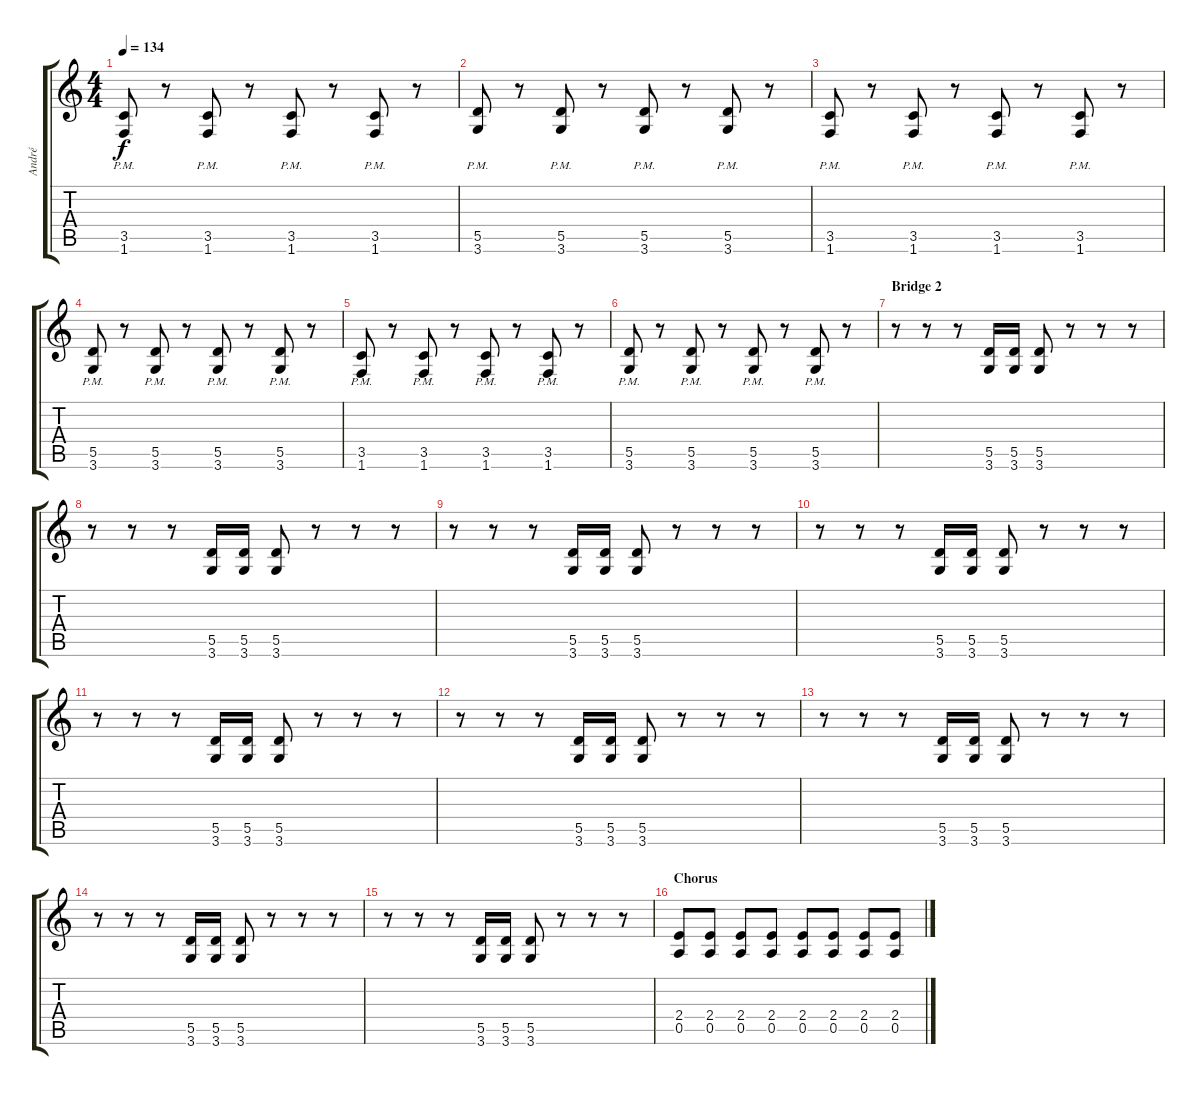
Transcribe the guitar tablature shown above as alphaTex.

\track ("André" "André") {instrument distortionguitar}
\staff {score tabs}
\tuning (E4 B3 G3 D3 A2 E2) {hide}
\ts (4 4)
\tempo 134
\clef g2
\ks c
(3.5{pm} 1.6{pm}).8{dy f} r.8 (3.5{pm} 1.6{pm}).8 r.8 (3.5{pm} 1.6{pm}).8 r.8 (3.5{pm} 1.6{pm}).8 r.8 |
(5.5{pm} 3.6{pm}).8 r.8 (5.5{pm} 3.6{pm}).8 r.8 (5.5{pm} 3.6{pm}).8 r.8 (5.5{pm} 3.6{pm}).8 r.8 |
(3.5{pm} 1.6{pm}).8 r.8 (3.5{pm} 1.6{pm}).8 r.8 (3.5{pm} 1.6{pm}).8 r.8 (3.5{pm} 1.6{pm}).8 r.8 |
(5.5{pm} 3.6{pm}).8 r.8 (5.5{pm} 3.6{pm}).8 r.8 (5.5{pm} 3.6{pm}).8 r.8 (5.5{pm} 3.6{pm}).8 r.8 |
(3.5{pm} 1.6{pm}).8 r.8 (3.5{pm} 1.6{pm}).8 r.8 (3.5{pm} 1.6{pm}).8 r.8 (3.5{pm} 1.6{pm}).8 r.8 |
(5.5{pm} 3.6{pm}).8 r.8 (5.5{pm} 3.6{pm}).8 r.8 (5.5{pm} 3.6{pm}).8 r.8 (5.5{pm} 3.6{pm}).8 r.8 |
\section ("" "Bridge 2")
r.8 r.8 r.8 (5.5 3.6).16 (5.5 3.6).16 (5.5 3.6).8 r.8 r.8 r.8 |
r.8 r.8 r.8 (5.5 3.6).16 (5.5 3.6).16 (5.5 3.6).8 r.8 r.8 r.8 |
r.8 r.8 r.8 (5.5 3.6).16 (5.5 3.6).16 (5.5 3.6).8 r.8 r.8 r.8 |
r.8 r.8 r.8 (5.5 3.6).16 (5.5 3.6).16 (5.5 3.6).8 r.8 r.8 r.8 |
r.8 r.8 r.8 (5.5 3.6).16 (5.5 3.6).16 (5.5 3.6).8 r.8 r.8 r.8 |
r.8 r.8 r.8 (5.5 3.6).16 (5.5 3.6).16 (5.5 3.6).8 r.8 r.8 r.8 |
r.8 r.8 r.8 (5.5 3.6).16 (5.5 3.6).16 (5.5 3.6).8 r.8 r.8 r.8 |
r.8 r.8 r.8 (5.5 3.6).16 (5.5 3.6).16 (5.5 3.6).8 r.8 r.8 r.8 |
r.8 r.8 r.8 (5.5 3.6).16 (5.5 3.6).16 (5.5 3.6).8 r.8 r.8 r.8 |
\section ("" "Chorus")
(2.4 0.5).8 (2.4 0.5).8 (2.4 0.5).8 (2.4 0.5).8 (2.4 0.5).8 (2.4 0.5).8 (2.4 0.5).8 (2.4 0.5).8
